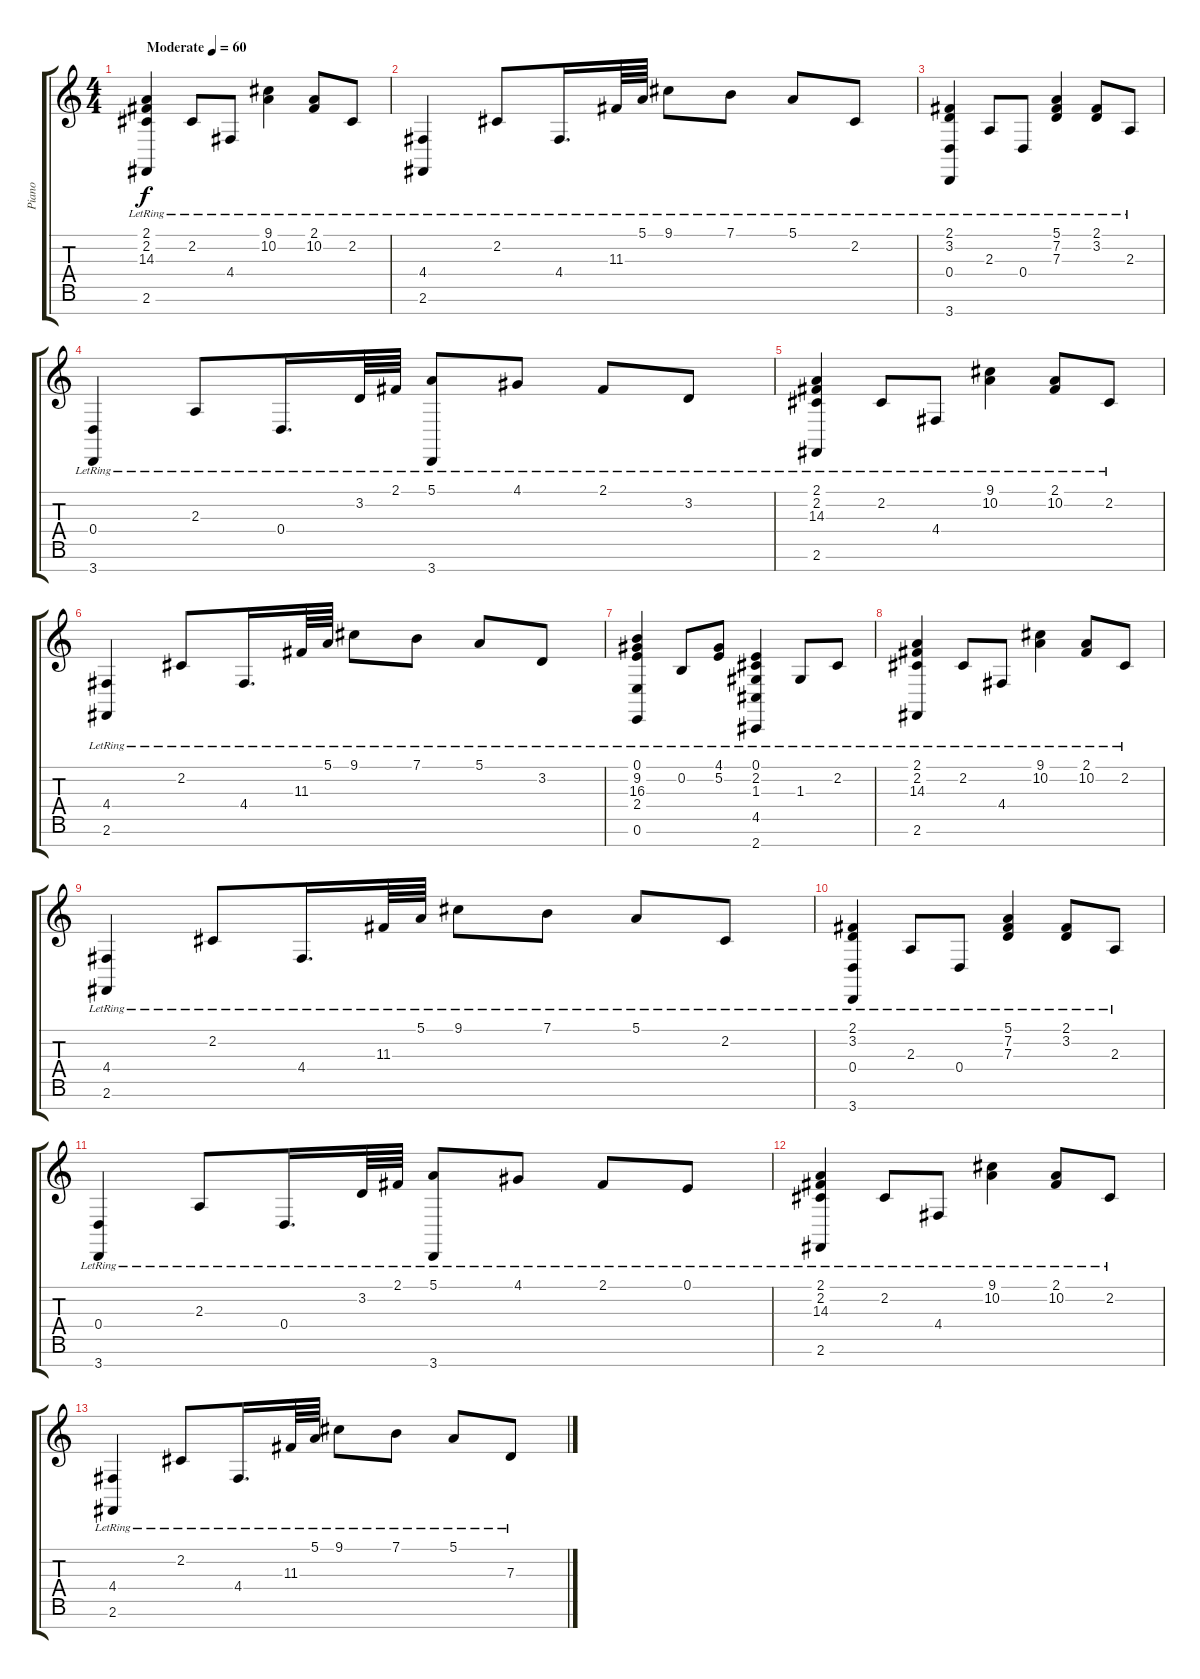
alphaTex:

\track ("Piano" "Piano") {instrument brightacousticpiano}
\staff {score tabs}
\tuning (E4 B3 G3 D3 A2 E2 B1) {hide}
\ts (4 4)
\tempo (60 "Moderate")
\clef g2
\ks c
(2.1 2.2{lr} 14.3 2.6{lr}).4{dy f instrument brightacousticpiano} 2.2{lr}.8 4.4{lr}.8 (9.1 10.2{lr}).4 (2.1 10.2{lr}).8 2.2{lr}.8 |
(4.4{lr} 2.6{lr}).4 2.2{lr}.8 4.4{lr}.16{d} 11.3{lr}.64 5.1{lr}.64 9.1{lr}.8 7.1{lr}.8 5.1{lr}.8 2.2{lr}.8 |
(2.1{lr} 3.2{lr} 0.4 3.7).4 2.3{lr}.8 0.4{lr}.8 (5.1 7.2 7.3{lr}).4 (2.1{lr} 3.2).8 2.3{lr}.8 |
(0.4{lr} 3.7{lr}).4 2.3{lr}.8 0.4{lr}.16{d} 3.2{lr}.64 2.1{lr}.64 (5.1{lr} 3.7{lr}).8 4.1{lr}.8 2.1{lr}.8 3.2{lr}.8 |
(2.1 2.2{lr} 14.3 2.6{lr}).4 2.2{lr}.8 4.4{lr}.8 (9.1 10.2{lr}).4 (2.1 10.2{lr}).8 2.2{lr}.8 |
(4.4{lr} 2.6{lr}).4 2.2{lr}.8 4.4{lr}.16{d} 11.3{lr}.64 5.1{lr}.64 9.1{lr}.8 7.1{lr}.8 5.1{lr}.8 3.2{lr}.8 |
(0.1{lr} 9.2 16.3 2.4 0.6).4 0.2{lr}.8 (4.1 5.2{lr}).8 (0.1 2.2{lr} 1.3 4.5 2.7).4 1.3{lr}.8 2.2{lr}.8 |
(2.1 2.2{lr} 14.3 2.6{lr}).4 2.2{lr}.8 4.4{lr}.8 (9.1 10.2{lr}).4 (2.1 10.2{lr}).8 2.2{lr}.8 |
(4.4{lr} 2.6{lr}).4 2.2{lr}.8 4.4{lr}.16{d} 11.3{lr}.64 5.1{lr}.64 9.1{lr}.8 7.1{lr}.8 5.1{lr}.8 2.2{lr}.8 |
(2.1{lr} 3.2{lr} 0.4 3.7).4 2.3{lr}.8 0.4{lr}.8 (5.1 7.2 7.3{lr}).4 (2.1{lr} 3.2).8 2.3{lr}.8 |
(0.4{lr} 3.7{lr}).4 2.3{lr}.8 0.4{lr}.16{d} 3.2{lr}.64 2.1{lr}.64 (5.1{lr} 3.7{lr}).8 4.1{lr}.8 2.1{lr}.8 0.1{lr}.8 |
(2.1 2.2{lr} 14.3 2.6{lr}).4 2.2{lr}.8 4.4{lr}.8 (9.1 10.2{lr}).4 (2.1 10.2{lr}).8 2.2{lr}.8 |
(4.4{lr} 2.6{lr}).4 2.2{lr}.8 4.4{lr}.16{d} 11.3{lr}.64 5.1{lr}.64 9.1{lr}.8 7.1{lr}.8 5.1{lr}.8 7.3{lr}.8
